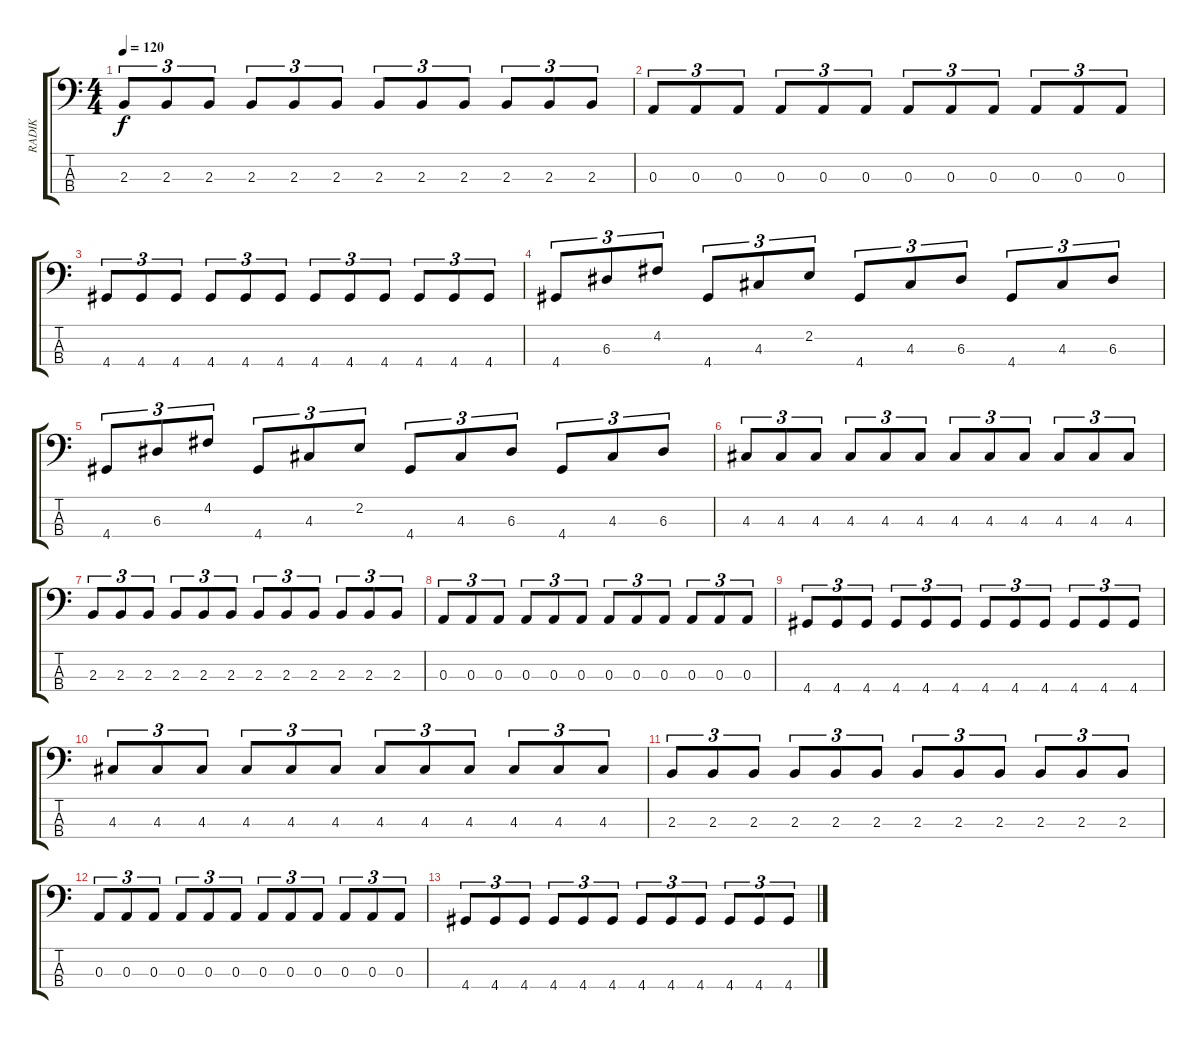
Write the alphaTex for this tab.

\track ("RADIK" "RADIK") {instrument electricbasspick}
\staff {score tabs}
\tuning (G2 D2 A1 E1) {hide}
\ts (4 4)
\tempo 120
\clef f4
\ks c
2.3.8{tu (3 2) dy f} 2.3.8{tu (3 2)} 2.3.8{tu (3 2)} 2.3.8{tu (3 2)} 2.3.8{tu (3 2)} 2.3.8{tu (3 2)} 2.3.8{tu (3 2)} 2.3.8{tu (3 2)} 2.3.8{tu (3 2)} 2.3.8{tu (3 2)} 2.3.8{tu (3 2)} 2.3.8{tu (3 2)} |
0.3.8{tu (3 2)} 0.3.8{tu (3 2)} 0.3.8{tu (3 2)} 0.3.8{tu (3 2)} 0.3.8{tu (3 2)} 0.3.8{tu (3 2)} 0.3.8{tu (3 2)} 0.3.8{tu (3 2)} 0.3.8{tu (3 2)} 0.3.8{tu (3 2)} 0.3.8{tu (3 2)} 0.3.8{tu (3 2)} |
4.4.8{tu (3 2)} 4.4.8{tu (3 2)} 4.4.8{tu (3 2)} 4.4.8{tu (3 2)} 4.4.8{tu (3 2)} 4.4.8{tu (3 2)} 4.4.8{tu (3 2)} 4.4.8{tu (3 2)} 4.4.8{tu (3 2)} 4.4.8{tu (3 2)} 4.4.8{tu (3 2)} 4.4.8{tu (3 2)} |
4.4.8{tu (3 2)} 6.3.8{tu (3 2)} 4.2.8{tu (3 2)} 4.4.8{tu (3 2)} 4.3.8{tu (3 2)} 2.2.8{tu (3 2)} 4.4.8{tu (3 2)} 4.3.8{tu (3 2)} 6.3.8{tu (3 2)} 4.4.8{tu (3 2)} 4.3.8{tu (3 2)} 6.3.8{tu (3 2)} |
4.4.8{tu (3 2)} 6.3.8{tu (3 2)} 4.2.8{tu (3 2)} 4.4.8{tu (3 2)} 4.3.8{tu (3 2)} 2.2.8{tu (3 2)} 4.4.8{tu (3 2)} 4.3.8{tu (3 2)} 6.3.8{tu (3 2)} 4.4.8{tu (3 2)} 4.3.8{tu (3 2)} 6.3.8{tu (3 2)} |
4.3.8{tu (3 2)} 4.3.8{tu (3 2)} 4.3.8{tu (3 2)} 4.3.8{tu (3 2)} 4.3.8{tu (3 2)} 4.3.8{tu (3 2)} 4.3.8{tu (3 2)} 4.3.8{tu (3 2)} 4.3.8{tu (3 2)} 4.3.8{tu (3 2)} 4.3.8{tu (3 2)} 4.3.8{tu (3 2)} |
2.3.8{tu (3 2)} 2.3.8{tu (3 2)} 2.3.8{tu (3 2)} 2.3.8{tu (3 2)} 2.3.8{tu (3 2)} 2.3.8{tu (3 2)} 2.3.8{tu (3 2)} 2.3.8{tu (3 2)} 2.3.8{tu (3 2)} 2.3.8{tu (3 2)} 2.3.8{tu (3 2)} 2.3.8{tu (3 2)} |
0.3.8{tu (3 2)} 0.3.8{tu (3 2)} 0.3.8{tu (3 2)} 0.3.8{tu (3 2)} 0.3.8{tu (3 2)} 0.3.8{tu (3 2)} 0.3.8{tu (3 2)} 0.3.8{tu (3 2)} 0.3.8{tu (3 2)} 0.3.8{tu (3 2)} 0.3.8{tu (3 2)} 0.3.8{tu (3 2)} |
4.4.8{tu (3 2)} 4.4.8{tu (3 2)} 4.4.8{tu (3 2)} 4.4.8{tu (3 2)} 4.4.8{tu (3 2)} 4.4.8{tu (3 2)} 4.4.8{tu (3 2)} 4.4.8{tu (3 2)} 4.4.8{tu (3 2)} 4.4.8{tu (3 2)} 4.4.8{tu (3 2)} 4.4.8{tu (3 2)} |
4.3.8{tu (3 2)} 4.3.8{tu (3 2)} 4.3.8{tu (3 2)} 4.3.8{tu (3 2)} 4.3.8{tu (3 2)} 4.3.8{tu (3 2)} 4.3.8{tu (3 2)} 4.3.8{tu (3 2)} 4.3.8{tu (3 2)} 4.3.8{tu (3 2)} 4.3.8{tu (3 2)} 4.3.8{tu (3 2)} |
2.3.8{tu (3 2)} 2.3.8{tu (3 2)} 2.3.8{tu (3 2)} 2.3.8{tu (3 2)} 2.3.8{tu (3 2)} 2.3.8{tu (3 2)} 2.3.8{tu (3 2)} 2.3.8{tu (3 2)} 2.3.8{tu (3 2)} 2.3.8{tu (3 2)} 2.3.8{tu (3 2)} 2.3.8{tu (3 2)} |
0.3.8{tu (3 2)} 0.3.8{tu (3 2)} 0.3.8{tu (3 2)} 0.3.8{tu (3 2)} 0.3.8{tu (3 2)} 0.3.8{tu (3 2)} 0.3.8{tu (3 2)} 0.3.8{tu (3 2)} 0.3.8{tu (3 2)} 0.3.8{tu (3 2)} 0.3.8{tu (3 2)} 0.3.8{tu (3 2)} |
4.4.8{tu (3 2)} 4.4.8{tu (3 2)} 4.4.8{tu (3 2)} 4.4.8{tu (3 2)} 4.4.8{tu (3 2)} 4.4.8{tu (3 2)} 4.4.8{tu (3 2)} 4.4.8{tu (3 2)} 4.4.8{tu (3 2)} 4.4.8{tu (3 2)} 4.4.8{tu (3 2)} 4.4.8{tu (3 2)}
